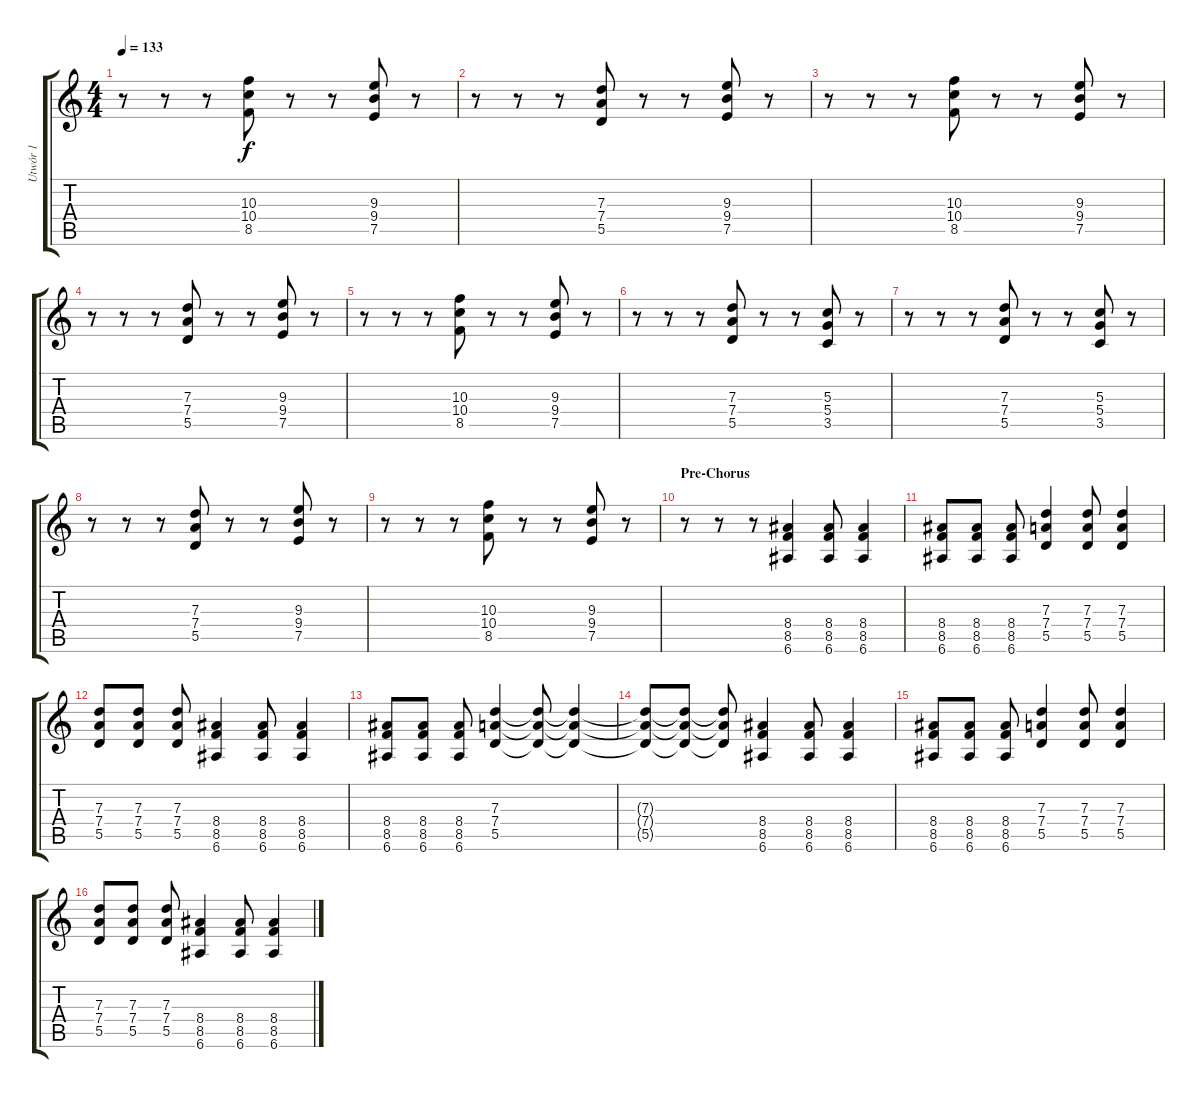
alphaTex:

\track ("Utwór 1" "Utwór 1") {instrument distortionguitar}
\staff {score tabs}
\tuning (E4 B3 G3 D3 A2 E2) {hide}
\ts (4 4)
\tempo 133
\clef g2
\ks c
r.8{dy f} r.8 r.8 (10.3 10.4 8.5).8 r.8 r.8 (9.3 9.4 7.5).8 r.8 |
r.8 r.8 r.8 (7.3 7.4 5.5).8 r.8 r.8 (9.3 9.4 7.5).8 r.8 |
r.8 r.8 r.8 (10.3 10.4 8.5).8 r.8 r.8 (9.3 9.4 7.5).8 r.8 |
r.8 r.8 r.8 (7.3 7.4 5.5).8 r.8 r.8 (9.3 9.4 7.5).8 r.8 |
r.8 r.8 r.8 (10.3 10.4 8.5).8 r.8 r.8 (9.3 9.4 7.5).8 r.8 |
r.8 r.8 r.8 (7.3 7.4 5.5).8 r.8 r.8 (5.3 5.4 3.5).8 r.8 |
r.8 r.8 r.8 (7.3 7.4 5.5).8 r.8 r.8 (5.3 5.4 3.5).8 r.8 |
r.8 r.8 r.8 (7.3 7.4 5.5).8 r.8 r.8 (9.3 9.4 7.5).8 r.8 |
r.8 r.8 r.8 (10.3 10.4 8.5).8 r.8 r.8 (9.3 9.4 7.5).8 r.8 |
\section ("" "Pre-Chorus")
r.8 r.8 r.8 (8.4 8.5 6.6).4 (8.4 8.5 6.6).8 (8.4 8.5 6.6).4 |
(8.4 8.5 6.6).8 (8.4 8.5 6.6).8 (8.4 8.5 6.6).8 (7.3 7.4 5.5).4 (7.3 7.4 5.5).8 (7.3 7.4 5.5).4 |
(7.3 7.4 5.5).8 (7.3 7.4 5.5).8 (7.3 7.4 5.5).8 (8.4 8.5 6.6).4 (8.4 8.5 6.6).8 (8.4 8.5 6.6).4 |
(8.4 8.5 6.6).8 (8.4 8.5 6.6).8 (8.4 8.5 6.6).8 (7.3 7.4 5.5).4 (7.3{t} 7.4{t} 5.5{t}).8 (7.3{t} 7.4{t} 5.5{t}).4 |
(7.3{t} 7.4{t} 5.5{t}).8 (7.3{t} 7.4{t} 5.5{t}).8 (7.3{t} 7.4{t} 5.5{t}).8 (8.4 8.5 6.6).4 (8.4 8.5 6.6).8 (8.4 8.5 6.6).4 |
(8.4 8.5 6.6).8 (8.4 8.5 6.6).8 (8.4 8.5 6.6).8 (7.3 7.4 5.5).4 (7.3 7.4 5.5).8 (7.3 7.4 5.5).4 |
(7.3 7.4 5.5).8 (7.3 7.4 5.5).8 (7.3 7.4 5.5).8 (8.4 8.5 6.6).4 (8.4 8.5 6.6).8 (8.4 8.5 6.6).4
